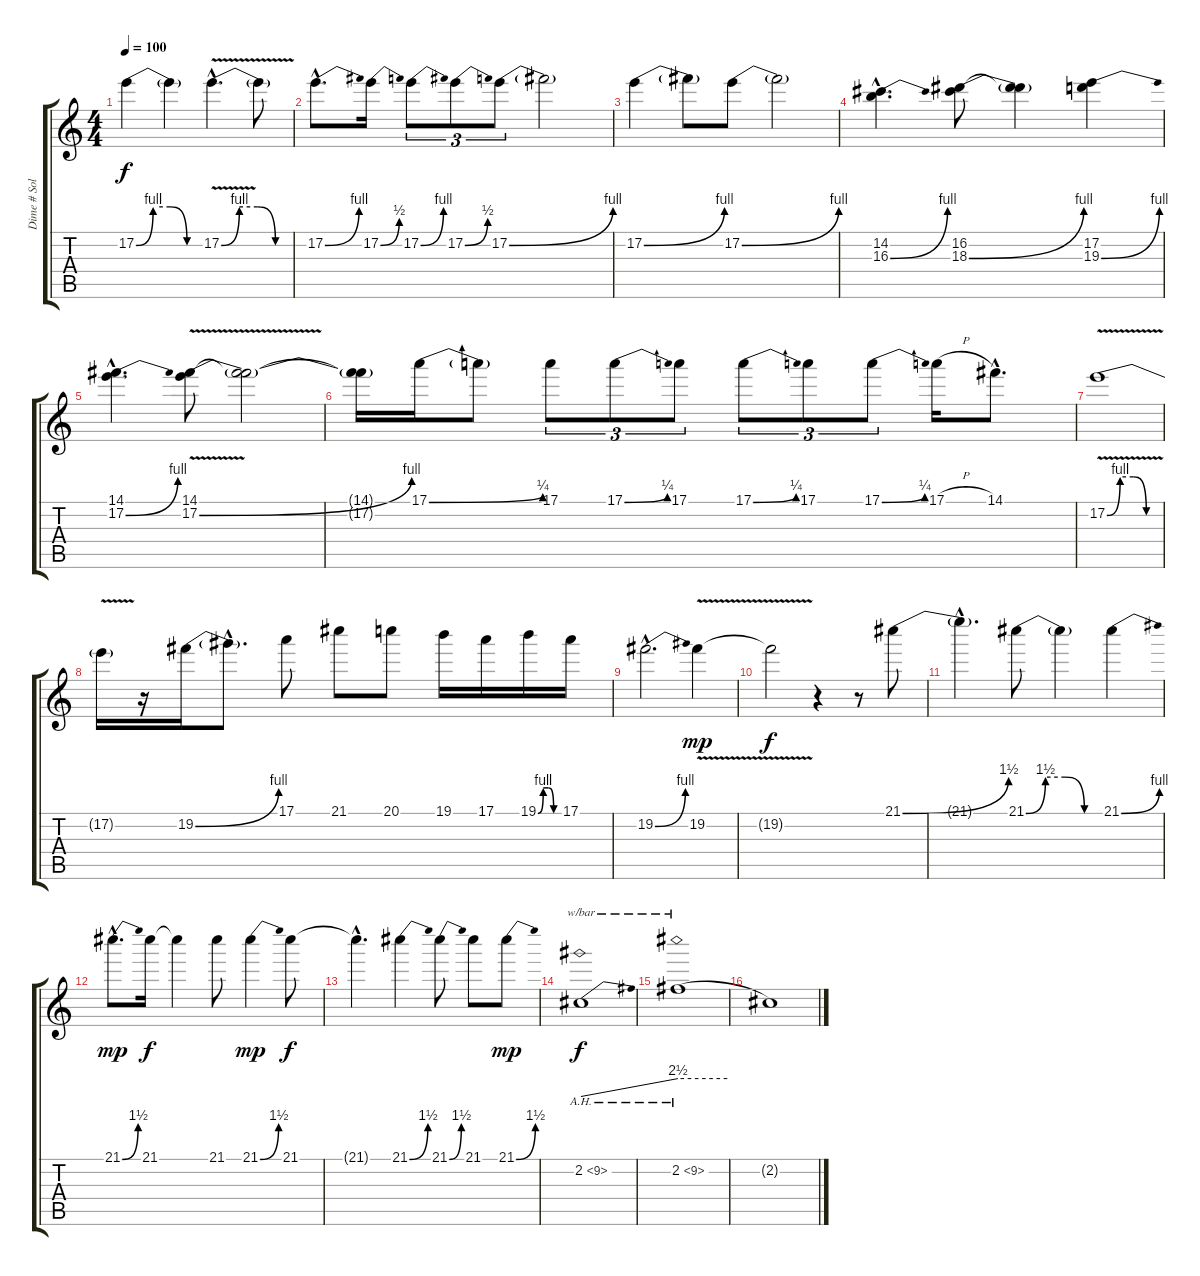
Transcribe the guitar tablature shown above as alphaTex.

\track ("Dime # Solo" "Dime # Sol") {instrument distortionguitar}
\staff {score tabs}
\tuning (E4 B3 G3 D3 A2 E2) {hide}
\ts (4 4)
\tempo 100
\clef g2
\ks c
17.2{be (custom 0 0 15 4 30 4 45 0 60 0)}.4{dy f} 17.2{t}.4 17.2{be (custom 0 0 15 4 30 4 45 0 60 0) v hac}.4{d} 17.2{t}.8 |
17.2{be (bend 0 0 60 4) hac}.8{d} 17.2{be (bend 0 0 60 2)}.16 17.2{be (bend 0 0 60 4)}.8{tu (3 2)} 17.2{be (bend 0 0 60 2)}.8{tu (3 2)} 17.2{be (bend 0 0 60 4)}.8{tu (3 2)} 17.2{t}.2 |
17.2{be (bend 0 0 60 4)}.4 17.2{t}.8 17.2{be (bend 0 0 60 4)}.8 17.2{t}.2 |
(14.2{hac} 16.3{be (bend 0 0 60 4) hac}).4{d} (16.2 18.3{be (bend 0 0 60 4)}).8 (16.2{t} 18.3{t}).4 (17.2 19.3{be (bend 0 0 60 4)}).4 |
(14.1{hac} 17.2{be (bend 0 0 60 4) hac}).4{d} (14.1 17.2{be (bend 0 0 60 4) v}).8 (14.1{t} 17.2{t}).2 |
(14.1{t} 17.2{t}).16 17.1{be (bend 0 0 60 1)}.16 17.1{t}.8 17.1.8{tu (3 2)} 17.1{be (bend 0 0 60 1)}.8{tu (3 2)} 17.1.8{tu (3 2)} 17.1{be (bend 0 0 60 1)}.8{tu (3 2)} 17.1.8{tu (3 2)} 17.1{be (bend 0 0 60 1)}.8{tu (3 2)} 17.1{h}.16 14.1{hac}.8{d} |
17.2{be (custom 0 0 15 4 30 4 45 0 60 0) v}.1 |
17.2{t}.16 r.16 19.2{be (bend 0 0 60 4)}.16 19.2{hac t}.8{d} 17.1.8 21.1.8 20.1.8 19.1.16 17.1.16 19.1{be (custom 0 0 15 4 30 4 45 0 60 0)}.16 17.1.16 |
19.2{be (bend 0 0 60 4) hac}.2{d} 19.2{v}.4{dy mp} |
19.2{t}.2{dy f} r.4 r.8 21.1{be (bend 0 0 60 6)}.8 |
21.1{hac t}.4{d} 21.1{be (custom 0 0 15 6 30 6 45 0 60 0)}.8 21.1{t}.4 21.1{be (bend 0 0 60 4)}.4 |
21.1{be (bend 0 0 60 6) hac}.8{d dy mp} 21.1.16{dy f} 21.1{t}.4 21.1.8 21.1{be (bend 0 0 60 6)}.4{dy mp} 21.1.8{dy f} |
21.1{hac t}.4{d} 21.1{be (bend 0 0 60 6)}.4 21.1{be (bend 0 0 60 6)}.8 21.1.8 21.1{be (bend 0 0 60 6)}.8{dy mp} |
2.2{ah 7}.1{tbe (dive default 0 0 60 10) dy f} |
2.2{ah 7}.1{tbe (hold default 0 10 60 10)} |
2.2{t}.1
